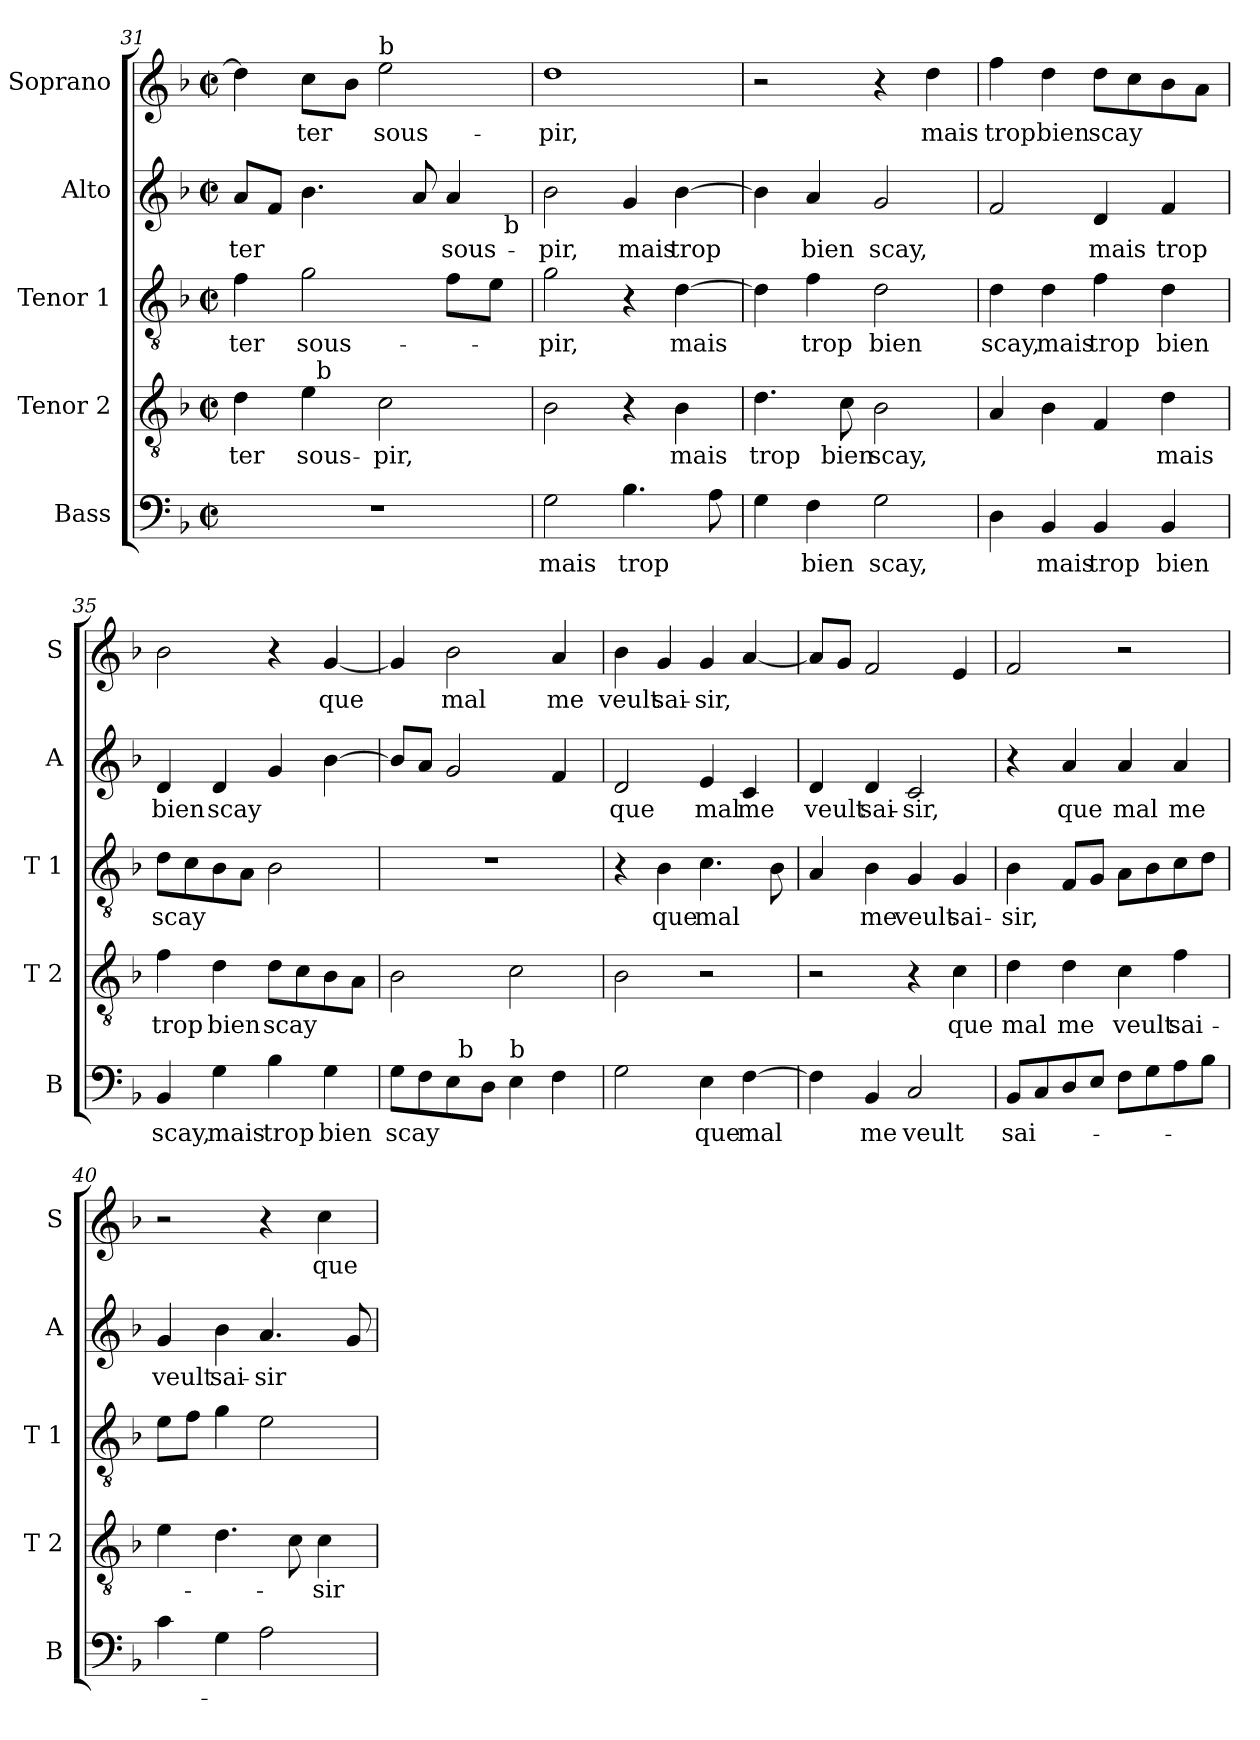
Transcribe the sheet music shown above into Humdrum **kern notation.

**kern	**text	**kern	**text	**kern	**text	**kern	**text	**kern	**text
*part5	*part5	*part4	*part4	*part3	*part3	*part2	*part2	*part1	*part1
*staff5	*staff5	*staff4	*staff4	*staff3	*staff3	*staff2	*staff2	*staff1	*staff1
*I"Bass	*	*I"Tenor 2	*	*I"Tenor 1	*	*I"Alto	*	*I"Soprano	*
*I'B	*	*I'T 2	*	*I'T 1	*	*I'A	*	*I'S	*
!!LO:LB:g=z
*clefF4	*	*clefGv2	*	*clefGv2	*	*clefG2	*	*clefG2	*
*k[b-]	*	*k[b-]	*	*k[b-]	*	*k[b-]	*	*k[b-]	*
*F:	*	*F:	*	*F:	*	*F:	*	*F:	*
*M2/2	*	*M2/2	*	*M2/2	*	*M2/2	*	*M2/2	*
*met(c|)	*	*met(c|)	*	*met(c|)	*	*met(c|)	*	*met(c|)	*
=31	=31	=31	=31	=31	=31	=31	=31	=31	=31
*	*	*^	*	*	*	*^	*	*	*
1r	.	4d\	4ryy	-ter	4f\	ter	8a/L	2ryy	-ter	4dd\]	.
.	.	.	.	.	.	.	8f/J	.	.	.	.
.	.	4e\	32ryy	sous-	2g\	sous-	4.b-\	.	.	8cc\L	-ter
!	!	!	!LO:TX:a:t=b	!	!	!	!	!	!	!	!
.	.	.	2ryy	.	.	.	.	.	.	.	.
.	.	.	.	.	.	.	.	.	.	8b-\J	.
!	!	!	!	!	!	!	!	!	!	!LO:TX:a:t=b	!
.	.	2c\	.	-pir,	.	.	.	4ryy	.	2ee\	sous-
.	.	.	.	.	.	.	8a/	.	.	.	.
.	.	.	.	.	8f\L	.	4a/	8ryy	sous-	.	.
.	.	.	8..ryy	.	.	.	.	.	.	.	.
.	.	.	.	.	8e\J	.	.	32ryy	.	.	.
!	!	!	!	!	!	!	!	!LO:TX:b:t=b	!	!	!
.	.	.	.	.	.	.	.	16.ryy	.	.	.
*	*	*v	*v	*	*	*	*v	*v	*	*	*
=32	=32	=32	=32	=32	=32	=32	=32	=32	=32
2G\	mais	2B-\	.	2g\	-pir,	2b-\	-pir,	1dd	-pir,
4.B-\	trop	4r	.	4r	.	4g/	mais	.	.
.	.	4B-\	mais	[4d\	mais	[4b-\	trop	.	.
8A\	.	.	.	.	.	.	.	.	.
=33	=33	=33	=33	=33	=33	=33	=33	=33	=33
4G\	.	4.d\	trop	4d\]	.	4b-\]	.	2r	.
4F\	bien	.	.	4f\	trop	4a/	bien	.	.
.	.	8c\	bien	.	.	.	.	.	.
2G\	scay,	2B-\	scay,	2d\	bien	2g/	scay,	4r	.
.	.	.	.	.	.	.	.	4dd\	mais
=34	=34	=34	=34	=34	=34	=34	=34	=34	=34
4D\	.	4A/	.	4d\	scay,	2f/	.	4ff\	trop
4BB-/	mais	4B-\	.	4d\	mais	.	.	4dd\	bien
4BB-/	trop	4F/	.	4f\	trop	4d/	mais	8dd\L	scay
.	.	.	.	.	.	.	.	8cc\	.
4BB-/	bien	4d\	mais	4d\	bien	4f/	trop	8b-\	.
.	.	.	.	.	.	.	.	8a\J	.
=35	=35	=35	=35	=35	=35	=35	=35	=35	=35
4BB-/	scay,	4f\	trop	8d\L	scay	4d/	bien	2b-\	.
.	.	.	.	8c\	.	.	.	.	.
4G\	mais	4d\	bien	8B-\	.	4d/	scay	.	.
.	.	.	.	8A\J	.	.	.	.	.
4B-\	trop	8d\L	scay	2B-\	.	4g/	.	4r	.
.	.	8c\	.	.	.	.	.	.	.
4G\	bien	8B-\	.	.	.	[4b-\	.	[4g/	que
.	.	8A\J	.	.	.	.	.	.	.
!!LO:LB:g=z
=36	=36	=36	=36	=36	=36	=36	=36	=36	=36
*^	*	*	*	*	*	*	*	*	*
8G\L	4ryy	scay	2B-\	.	1r	.	8b-/L]	.	4g/]	.
8F\	.	.	.	.	.	.	8a/J	.	.	.
8E\	32ryy	.	.	.	.	.	2g/	.	2b-\	mal
!	!LO:TX:a:t=b	!	!	!	!	!	!	!	!	!
.	2ryy	.	.	.	.	.	.	.	.	.
8D\J	.	.	.	.	.	.	.	.	.	.
!LO:TX:a:t=b	!	!	!	!	!	!	!	!	!	!
4E\	.	.	2c\	.	.	.	.	.	.	.
4F\	.	.	.	.	.	.	4f/	.	4a/	me
.	8..ryy	.	.	.	.	.	.	.	.	.
*v	*v	*	*	*	*	*	*	*	*	*
=37	=37	=37	=37	=37	=37	=37	=37	=37	=37
2G\	.	2B-\	.	4r	.	2d/	que	4b-\	veult
.	.	.	.	4B-\	que	.	.	4g/	sai-
4E\	que	2r	.	4.c\	mal	4e/	mal	4g/	-sir,
[4F\	mal	.	.	.	.	4c/	me	[4a/	.
.	.	.	.	8B-\	.	.	.	.	.
=38	=38	=38	=38	=38	=38	=38	=38	=38	=38
4F\]	.	2r	.	4A/	.	4d/	veult	8a/L]	.
.	.	.	.	.	.	.	.	8g/J	.
4BB-/	me	.	.	4B-\	me	4d/	sai-	2f/	.
2C/	veult	4r	.	4G/	veult	2c/	-sir,	.	.
.	.	4c\	que	4G/	sai-	.	.	4e/	.
=39	=39	=39	=39	=39	=39	=39	=39	=39	=39
8BB-/L	sai-	4d\	mal	4B-\	-sir,	4r	.	2f/	.
8C/	.	.	.	.	.	.	.	.	.
8D/	.	4d\	me	8F/L	.	4a/	que	.	.
8E/J	.	.	.	8G/J	.	.	.	.	.
8F\L	.	4c\	veult	8A\L	.	4a/	mal	2r	.
8G\	.	.	.	8B-\	.	.	.	.	.
8A\	.	4f\	sai-	8c\	.	4a/	me	.	.
8B-\J	.	.	.	8d\J	.	.	.	.	.
=40	=40	=40	=40	=40	=40	=40	=40	=40	=40
4c\	.	4e\	.	8e\L	.	4g/	veult	2r	.
.	.	.	.	8f\J	.	.	.	.	.
4G\	.	4.d\	.	4g\	.	4b-\	sai-	.	.
2A\	.	.	.	2e\	.	4.a/	-sir	4r	.
.	.	8c\	.	.	.	.	.	.	.
.	.	4c\	-sir	.	.	.	.	4cc\	que
.	.	.	.	.	.	8g/	.	.	.
=	=	=	=	=	=	=	=	=	=
*-	*-	*-	*-	*-	*-	*-	*-	*-	*-
